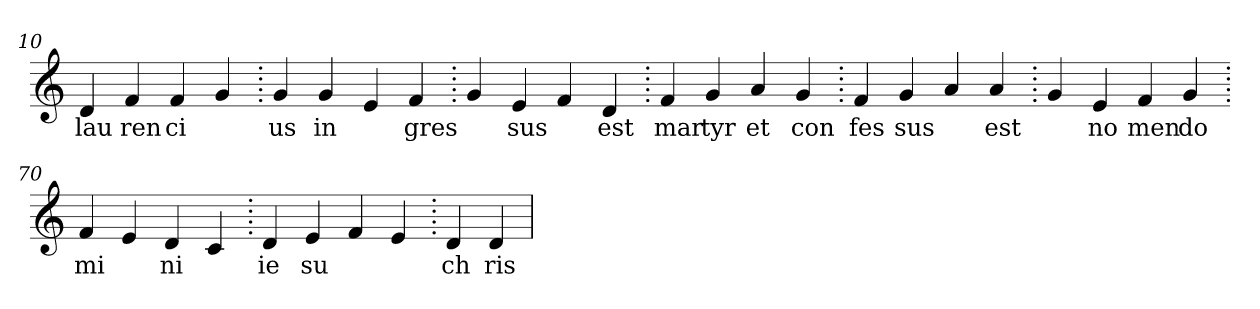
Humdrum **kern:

**kern	**text
*part1	*part1
*staff1	*staff1
*clefG2	*
=10.	=10.
4d	lau
4f	ren
4f	ci
4g	.
=20.	=20.
4g	us
4g	in
4e	.
4f	gres
=30.	=30.
4g	.
4e	sus
4f	.
4d	est
=40.	=40.
4f	mar
4g	tyr
4a	et
4g	con
=50.	=50.
4f	fes
4g	sus
4a	.
4a	est
=60.	=60.
4g	.
4e	no
4f	men
4g	do
=70.	=70.
4f	mi
4e	.
4d	ni
4c	.
=80.	=80.
4d	ie
4e	su
4f	.
4e	.
=90.	=90.
4d	ch
4d	ris
=	=
*-	*-
